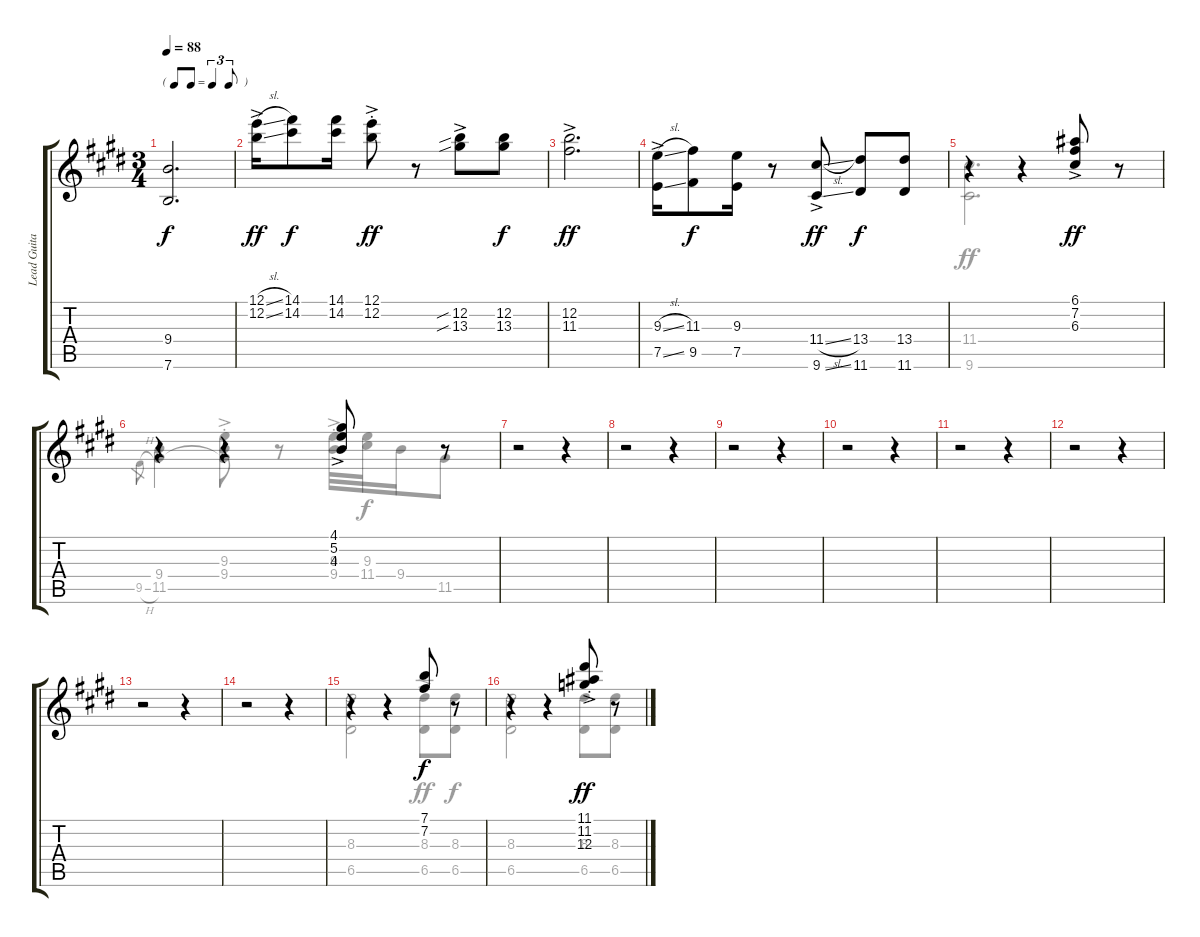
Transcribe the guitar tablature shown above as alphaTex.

\track ("Lead Guitar" "Lead Guita") {instrument electricguitarclean}
\staff {score tabs}
\tuning (E4 B3 G3 D3 A2 E2) {hide}
\voice
\ts (3 4)
\tf triplet8th
\tempo 88
\clef g2
\ks e
(9.4 7.6).2{d dy f} |
\ks c#minor
(12.1{sl ac} 12.2{ss ac}).16{dy ff} (14.1 14.2).8{dy f} (14.1 14.2).16 (12.1{ac st} 12.2{ac st}).8{dy ff} r.8 (12.2{sib ac} 13.3{sib ac}).8 (12.2 13.3).8{dy f} |
(12.2{ac} 11.3{ac}).2{d dy ff} |
(9.3{sl ac} 7.5{ss ac}).16 (11.3 9.5).8{dy f} (9.3 7.5).16 r.8 (11.4{sl ac} 9.6{ss ac}).8{dy ff} (13.4 11.6).8{dy f} (13.4 11.6).8 |
\ks e
r.4 r.4 (6.1{ac} 7.2{ac} 6.3{ac}).8{dy ff} r.8 |
\ks c#minor
r.4 r.4 (4.1{ac} 5.2{ac} 4.3{ac}).8 r.8 |
r.2 r.4 |
r.2 r.4 |
\ks e
r.2 r.4 |
\ks c#minor
r.2 r.4 |
r.2 r.4 |
r.2 r.4 |
\ks e
r.2 r.4 |
\ks c#minor
r.2 r.4 |
r.4 r.4 (7.1 7.2).8{dy f} r.8 |
r.4 r.4 (11.1{ac st} 11.2{ac st} 12.3{ac st}).8{dy ff} r.8
\voice
\clef g2
\ottava regular
\simile none
\ks e
|
\ks c#minor
|
|
|
\ks e
(11.4 9.6).2{d} |
\ks c#minor
9.5{h}.8{gr} (9.4 11.5).4 (9.3{ac st} 9.4{ac st} 11.5{t}).8{dy ff} r.8 (9.3{ac st} 9.4{ac st}).32 (9.3 11.4).32{dy f} 9.4.16 11.5.8 |
|
|
\ks e
|
\ks c#minor
|
|
|
\ks e
|
\ks c#minor
|
(8.3 6.5).2 (8.3{ac st} 6.5{ac st}).8{dy ff} (8.3 6.5).8{dy f} |
(8.3 6.5).2 (8.3 6.5).8 (8.3 6.5).8
